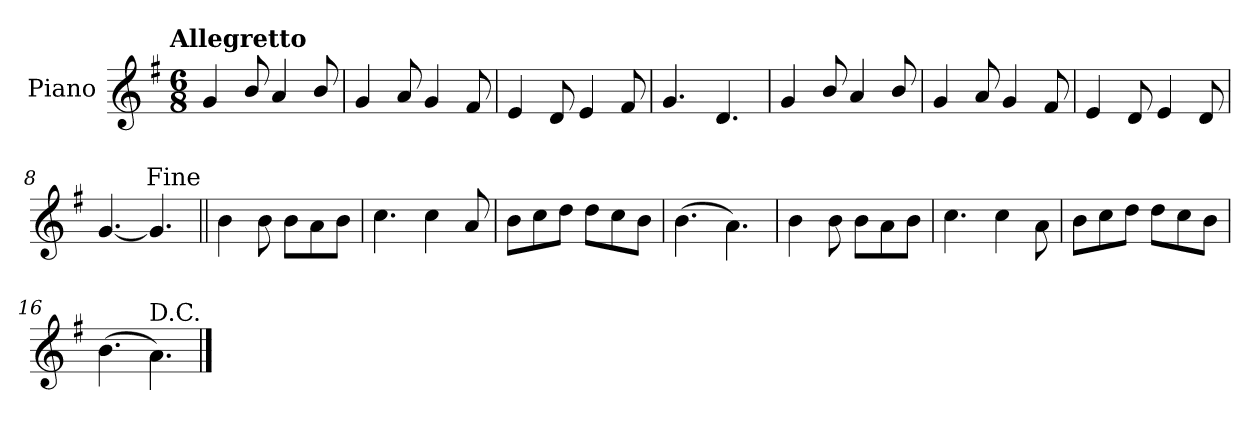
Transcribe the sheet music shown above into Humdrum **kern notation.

**kern
*part1
*staff1
*I"Piano
*I'Pno.
*clefG2
*k[f#]
!!LO:TX:omd:t=Allegretto
*M6/8
*MM116
=1
4g/
8b/
4a/
8b/
=2
4g/
8a/
4g/
8f#/
=3
4e/
8d/
4e/
8f#/
=4
4.g/
4.d/
=5
4g/
8b/
4a/
8b/
!!LO:LB:g=z
=6
4g/
8a/
4g/
8f#/
=7
4e/
8d/
4e/
8d/
=8
[4.g/
4.g/]
!LO:TX:a:rj:t=Fine
=9||
4b\
8b\
8b\L
8a\
8b\J
=10
4.cc\
4cc\
8a/
=11
8b\L
8cc\
8dd\J
8dd\L
8cc\
8b\J
!!LO:LB:g=z
=12
(>4.b\
4.a\)
=13
4b\
8b\
8b\L
8a\
8b\J
=14
4.cc\
4cc\
8a\
=15
8b\L
8cc\
8dd\J
8dd\L
8cc\
8b\J
=16
(>4.b\
4.a\)
!LO:TX:a:rj:t=D.C.
==
*-
